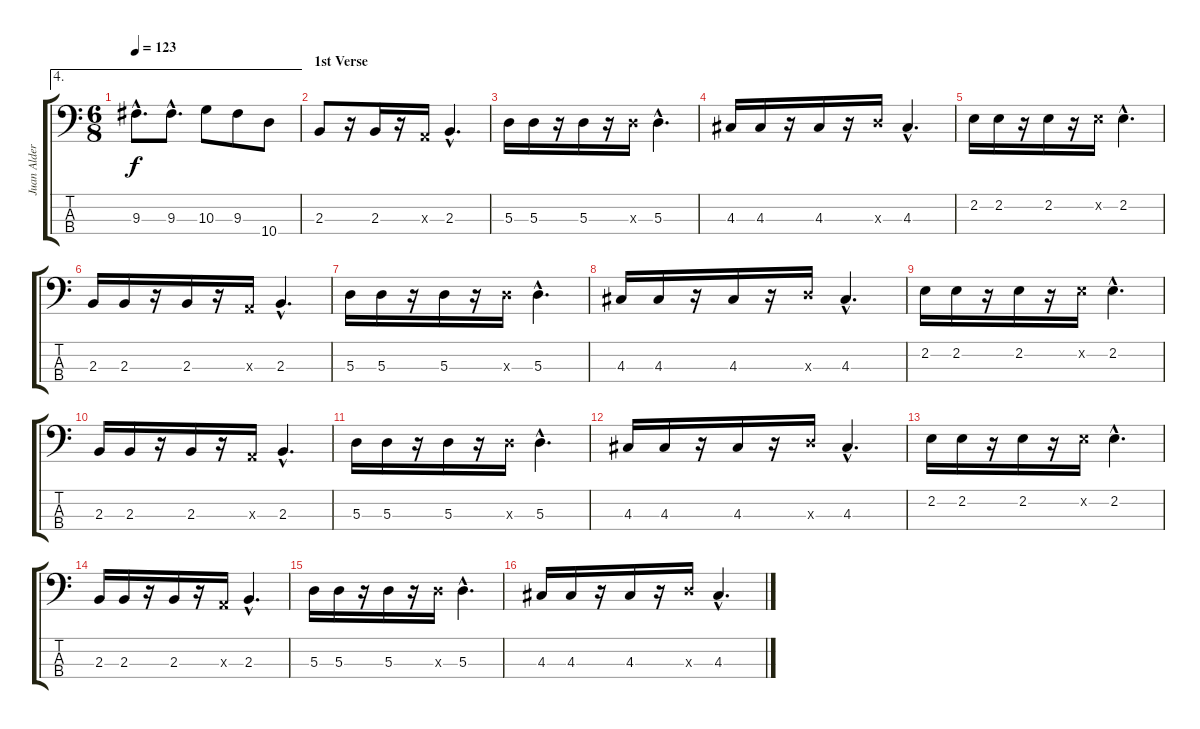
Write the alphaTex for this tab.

\track ("Juan Alderete - Bass" "Juan Alder") {instrument electricbassfinger}
\staff {score tabs}
\tuning (G2 D2 A1 E1) {hide}
\ae 4
\ts (6 8)
\tempo 123
\clef f4
\ks c
9.3{hac}.8{d dy f} 9.3{hac}.8{d} 10.3.8 9.3.8 10.4.8 |
\section ("" "1st Verse")
2.3.8 r.16 2.3.16 r.16 0.3{x}.16 2.3{hac}.4{d} |
5.3.16 5.3.16 r.16 5.3.16 r.16 5.3{x}.16 5.3{hac}.4{d} |
4.3.16 4.3.16 r.16 4.3.16 r.16 5.3{x}.16 4.3{hac}.4{d} |
2.2.16 2.2.16 r.16 2.2.16 r.16 2.2{x}.16 2.2{hac}.4{d} |
2.3.16 2.3.16 r.16 2.3.16 r.16 0.3{x}.16 2.3{hac}.4{d} |
5.3.16 5.3.16 r.16 5.3.16 r.16 5.3{x}.16 5.3{hac}.4{d} |
4.3.16 4.3.16 r.16 4.3.16 r.16 5.3{x}.16 4.3{hac}.4{d} |
2.2.16 2.2.16 r.16 2.2.16 r.16 2.2{x}.16 2.2{hac}.4{d} |
2.3.16 2.3.16 r.16 2.3.16 r.16 0.3{x}.16 2.3{hac}.4{d} |
5.3.16 5.3.16 r.16 5.3.16 r.16 5.3{x}.16 5.3{hac}.4{d} |
4.3.16 4.3.16 r.16 4.3.16 r.16 5.3{x}.16 4.3{hac}.4{d} |
2.2.16 2.2.16 r.16 2.2.16 r.16 2.2{x}.16 2.2{hac}.4{d} |
2.3.16 2.3.16 r.16 2.3.16 r.16 0.3{x}.16 2.3{hac}.4{d} |
5.3.16 5.3.16 r.16 5.3.16 r.16 5.3{x}.16 5.3{hac}.4{d} |
4.3.16 4.3.16 r.16 4.3.16 r.16 5.3{x}.16 4.3{hac}.4{d}
